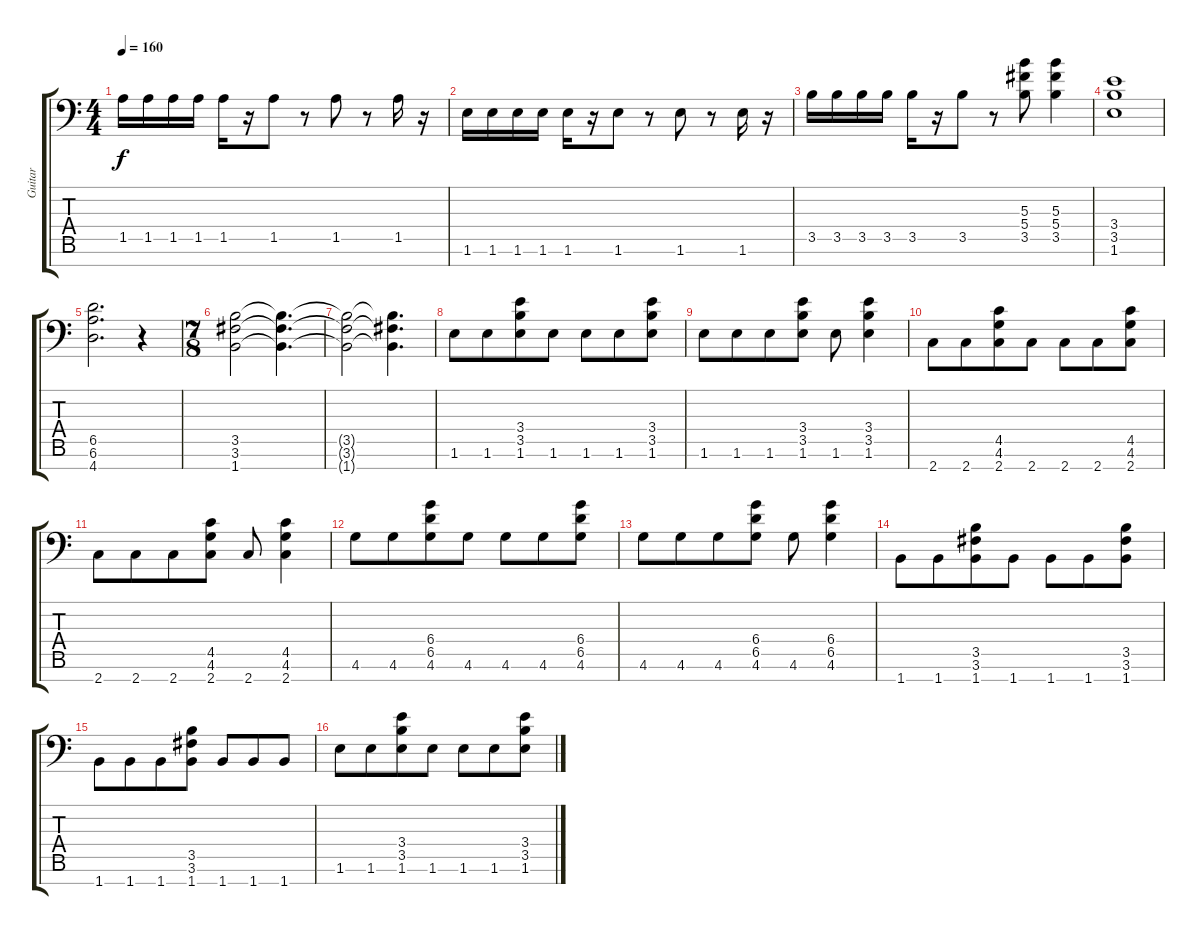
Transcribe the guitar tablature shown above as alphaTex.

\track ("Guitar" "Guitar") {instrument distortionguitar}
\staff {score tabs}
\tuning (Eb4 Bb3 Gb3 Db3 Ab2 Eb2 Bb1) {hide}
\ts (4 4)
\tempo 160
\clef f4
\ks c
1.5.16{dy f} 1.5.16 1.5.16 1.5.16 1.5.16 r.16 1.5.8 r.8 1.5.8 r.8 1.5.16 r.16 |
1.6.16 1.6.16 1.6.16 1.6.16 1.6.16 r.16 1.6.8 r.8 1.6.8 r.8 1.6.16 r.16 |
3.5.16 3.5.16 3.5.16 3.5.16 3.5.16 r.16 3.5.8 r.8 (5.3 5.4 3.5).8 (5.3 5.4 3.5).4 |
(3.4 3.5 1.6).1 |
(6.5 6.6 4.7).2{d} r.4 |
\ts (7 8)
(3.5 3.6 1.7).2 (3.5{t} 3.6{t} 1.7{t}).4{d} |
(3.5{t} 3.6{t} 1.7{t}).2 (3.5{t} 3.6{t} 1.7{t}).4{d} |
1.6.8 1.6.8 (3.4 3.5 1.6).8 1.6.8 1.6.8 1.6.8 (3.4 3.5 1.6).8 |
1.6.8 1.6.8 1.6.8 (3.4 3.5 1.6).8 1.6.8 (3.4 3.5 1.6).4 |
2.7.8 2.7.8 (4.5 4.6 2.7).8 2.7.8 2.7.8 2.7.8 (4.5 4.6 2.7).8 |
2.7.8 2.7.8 2.7.8 (4.5 4.6 2.7).8 2.7.8 (4.5 4.6 2.7).4 |
4.6.8 4.6.8 (6.4 6.5 4.6).8 4.6.8 4.6.8 4.6.8 (6.4 6.5 4.6).8 |
4.6.8 4.6.8 4.6.8 (6.4 6.5 4.6).8 4.6.8 (6.4 6.5 4.6).4 |
1.7.8 1.7.8 (3.5 3.6 1.7).8 1.7.8 1.7.8 1.7.8 (3.5 3.6 1.7).8 |
1.7.8 1.7.8 1.7.8 (3.5 3.6 1.7).8 1.7.8 1.7.8 1.7.8 |
1.6.8 1.6.8 (3.4 3.5 1.6).8 1.6.8 1.6.8 1.6.8 (3.4 3.5 1.6).8
